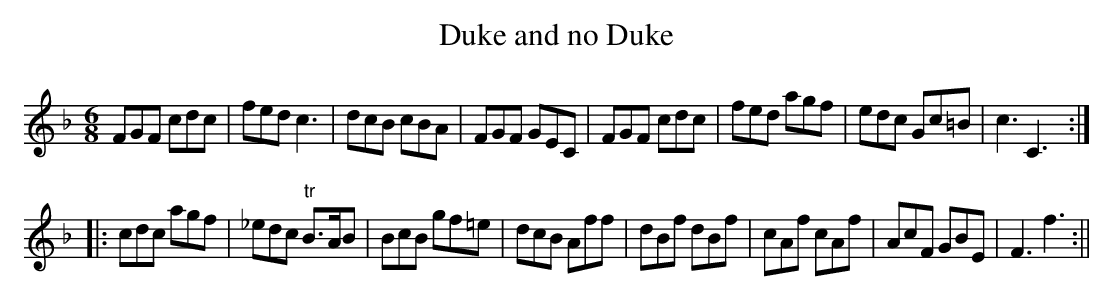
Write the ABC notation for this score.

X:1
T:Duke and no Duke
M:6/8
L:1/8
K:F
FGF cdc|fed c3|dcB cBA|FGF GEC|FGF cdc|fed agf|edc Gc=B|c3 C3:|
|:cdc agf|_edc "tr"B>AB|BcB gf=e|dcB Aff|dBf dBf|cAf cAf|AcF GBE|F3 f3:||
